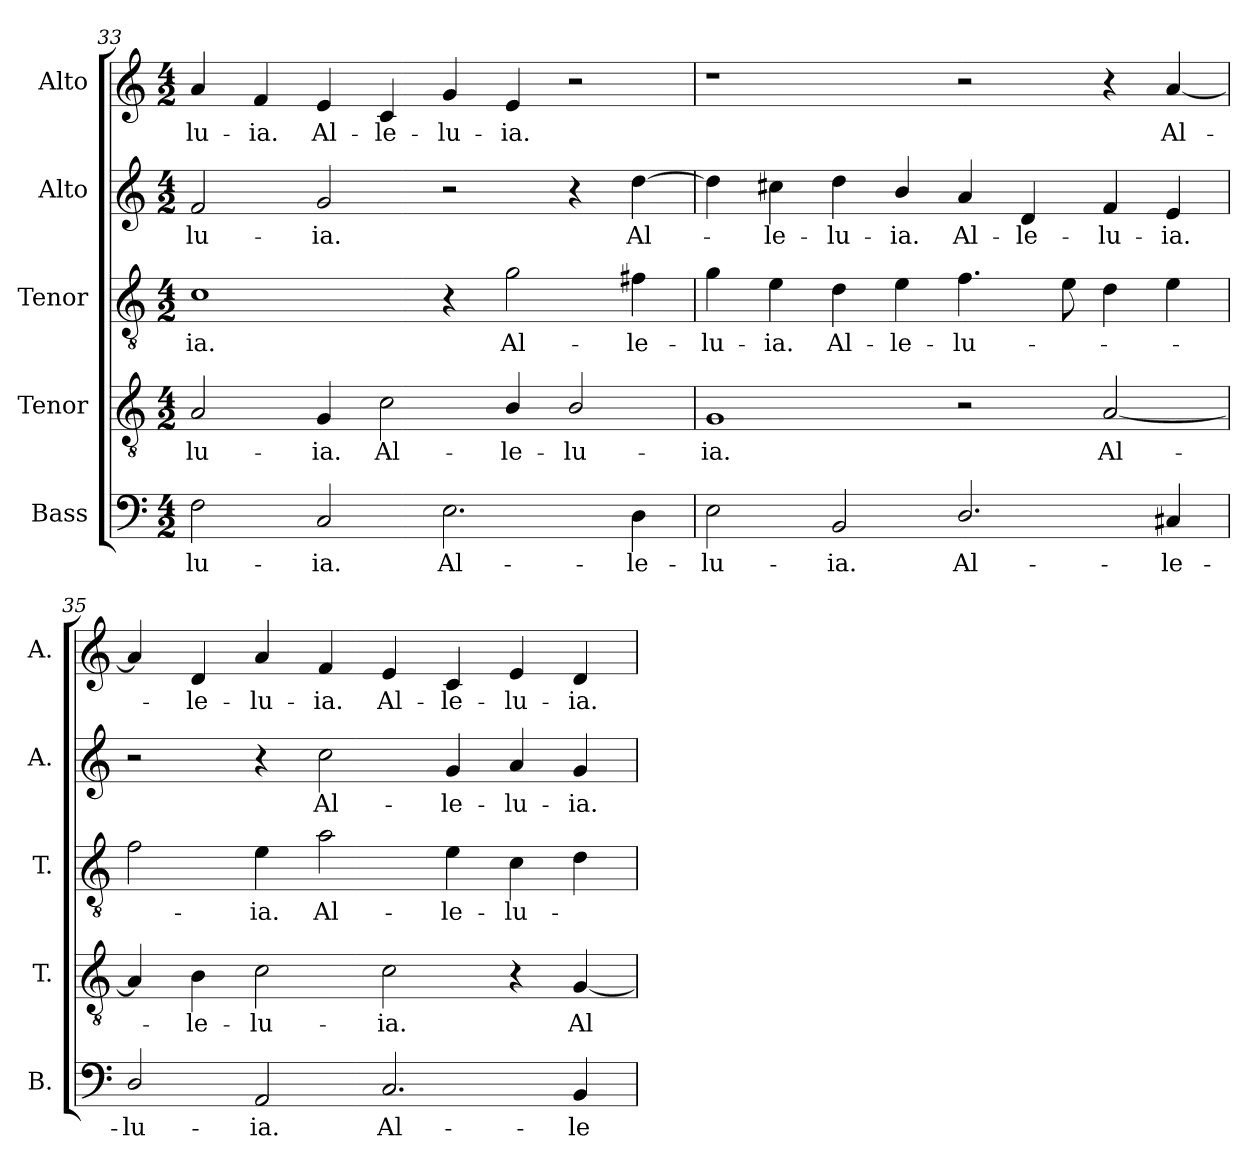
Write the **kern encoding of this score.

**kern	**text	**kern	**text	**kern	**text	**kern	**text	**kern	**text
*part5	*part5	*part4	*part4	*part3	*part3	*part2	*part2	*part1	*part1
*staff5	*staff5	*staff4	*staff4	*staff3	*staff3	*staff2	*staff2	*staff1	*staff1
*I"Bass	*	*I"Tenor	*	*I"Tenor	*	*I"Alto	*	*I"Alto	*
*I'B.	*	*I'T.	*	*I'T.	*	*I'A.	*	*I'A.	*
*clefF4	*	*clefGv2	*	*clefGv2	*	*clefG2	*	*clefG2	*
*	*	*ITrd7c12	*	*ITrd7c12	*	*	*	*	*
*k[]	*	*k[]	*	*k[]	*	*k[]	*	*k[]	*
*C:	*	*C:	*	*C:	*	*C:	*	*C:	*
*M4/2	*	*M4/2	*	*M4/2	*	*M4/2	*	*M4/2	*
=33	=33	=33	=33	=33	=33	=33	=33	=33	=33
!	!LO:LY:b:color=#000000	!	!	!	!	!	!	!	!
!	!	!	!LO:LY:b:color=#000000	!	!	!	!	!	!
!	!	!	!	!	!LO:LY:b:color=#000000	!	!	!	!
!	!	!	!	!	!	!	!LO:LY:b:color=#000000	!	!
!	!	!	!	!	!	!	!	!	!LO:LY:b:color=#000000
2Fi\	-lu-	2AAi/	-lu-	1Ci	-ia.	2fi/	-lu-	4ai/	-lu-
!	!	!	!	!	!	!	!	!	!LO:LY:b:color=#000000
.	.	.	.	.	.	.	.	4fi/	-ia.
!	!LO:LY:b:color=#000000	!	!	!	!	!	!	!	!
!	!	!	!LO:LY:b:color=#000000	!	!	!	!	!	!
!	!	!	!	!	!	!	!LO:LY:b:color=#000000	!	!
!	!	!	!	!	!	!	!	!	!LO:LY:b:color=#000000
2Ci/	-ia.	4GGi/	-ia.	.	.	2gi/	-ia.	4ei/	Al-
!	!	!	!LO:LY:b:color=#000000	!	!	!	!	!	!
!	!	!	!	!	!	!	!	!	!LO:LY:b:color=#000000
.	.	2Ci\	Al-	.	.	.	.	4ci/	-le-
!	!LO:LY:b:color=#000000	!	!	!	!	!	!	!	!
!	!	!	!	!	!	!	!	!	!LO:LY:b:color=#000000
2.Ei\	Al-	.	.	4r	.	2r	.	4gi/	-lu-
!	!	!	!LO:LY:b:color=#000000	!	!	!	!	!	!
!	!	!	!	!	!LO:LY:b:color=#000000	!	!	!	!
!	!	!	!	!	!	!	!	!	!LO:LY:b:color=#000000
.	.	4BBi/	-le-	2Gi\	Al-	.	.	4ei/	-ia.
!	!	!	!LO:LY:b:color=#000000	!	!	!	!	!	!
.	.	2BBi/	-lu-	.	.	4r	.	2r	.
!	!LO:LY:b:color=#000000	!	!	!	!	!	!	!	!
!	!	!	!	!	!LO:LY:b:color=#000000	!	!	!	!
!	!	!	!	!	!	!	!LO:LY:b:color=#000000	!	!
4Di\	-le-	.	.	4F#Xi\	-le-	[4ddi\	Al-	.	.
=34	=34	=34	=34	=34	=34	=34	=34	=34	=34
!	!LO:LY:b:color=#000000	!	!	!	!	!	!	!	!
!	!	!	!LO:LY:b:color=#000000	!	!	!	!	!	!
!	!	!	!	!	!LO:LY:b:color=#000000	!	!	!	!
2Ei\	-lu-	1GGi	-ia.	4Gi\	-lu-	4ddi\]	.	1r	.
!	!	!	!	!	!LO:LY:b:color=#000000	!	!	!	!
!	!	!	!	!	!	!	!LO:LY:b:color=#000000	!	!
.	.	.	.	4Ei\	-ia.	4cc#Xi\	-le-	.	.
!	!LO:LY:b:color=#000000	!	!	!	!	!	!	!	!
!	!	!	!	!	!LO:LY:b:color=#000000	!	!	!	!
!	!	!	!	!	!	!	!LO:LY:b:color=#000000	!	!
2BBi/	-ia.	.	.	4Di\	Al-	4ddi\	-lu-	.	.
!	!	!	!	!	!LO:LY:b:color=#000000	!	!	!	!
!	!	!	!	!	!	!	!LO:LY:b:color=#000000	!	!
.	.	.	.	4Ei\	-le-	4bi/	-ia.	.	.
!	!LO:LY:b:color=#000000	!	!	!	!	!	!	!	!
!	!	!	!	!	!LO:LY:b:color=#000000	!	!	!	!
!	!	!	!	!	!	!	!LO:LY:b:color=#000000	!	!
2.Di/	Al-	2r	.	4.Fi\	-lu-	4ai/	Al-	2r	.
!	!	!	!	!	!	!	!LO:LY:b:color=#000000	!	!
.	.	.	.	.	.	4di/	-le-	.	.
.	.	.	.	8Ei\	.	.	.	.	.
!	!	!	!LO:LY:b:color=#000000	!	!	!	!	!	!
!	!	!	!	!	!	!	!LO:LY:b:color=#000000	!	!
.	.	[2AAi/	Al-	4Di\	.	4fi/	-lu-	4r	.
!	!LO:LY:b:color=#000000	!	!	!	!	!	!	!	!
!	!	!	!	!	!	!	!LO:LY:b:color=#000000	!	!
!	!	!	!	!	!	!	!	!	!LO:LY:b:color=#000000
4C#Xi/	-le-	.	.	4Ei\	.	4ei/	-ia.	[4ai/	Al-
!!LO:PB:g=z
=35	=35	=35	=35	=35	=35	=35	=35	=35	=35
!	!LO:LY:b:color=#000000	!	!	!	!	!	!	!	!
2Di/	-lu-	4AAi/]	.	2Fi\	.	2r	.	4ai/]	.
!	!	!	!LO:LY:b:color=#000000	!	!	!	!	!	!
!	!	!	!	!	!	!	!	!	!LO:LY:b:color=#000000
.	.	4BBi\	-le-	.	.	.	.	4di/	-le-
!	!LO:LY:b:color=#000000	!	!	!	!	!	!	!	!
!	!	!	!LO:LY:b:color=#000000	!	!	!	!	!	!
!	!	!	!	!	!LO:LY:b:color=#000000	!	!	!	!
!	!	!	!	!	!	!	!	!	!LO:LY:b:color=#000000
2AAi/	-ia.	2Ci\	-lu-	4Ei\	-ia.	4r	.	4ai/	-lu-
!	!	!	!	!	!LO:LY:b:color=#000000	!	!	!	!
!	!	!	!	!	!	!	!LO:LY:b:color=#000000	!	!
!	!	!	!	!	!	!	!	!	!LO:LY:b:color=#000000
.	.	.	.	2Ai\	Al-	2cci\	Al-	4fi/	-ia.
!	!LO:LY:b:color=#000000	!	!	!	!	!	!	!	!
!	!	!	!LO:LY:b:color=#000000	!	!	!	!	!	!
!	!	!	!	!	!	!	!	!	!LO:LY:b:color=#000000
2.Ci/	Al-	2Ci\	-ia.	.	.	.	.	4ei/	Al-
!	!	!	!	!	!LO:LY:b:color=#000000	!	!	!	!
!	!	!	!	!	!	!	!LO:LY:b:color=#000000	!	!
!	!	!	!	!	!	!	!	!	!LO:LY:b:color=#000000
.	.	.	.	4Ei\	-le-	4gi/	-le-	4ci/	-le-
!	!	!	!	!	!LO:LY:b:color=#000000	!	!	!	!
!	!	!	!	!	!	!	!LO:LY:b:color=#000000	!	!
!	!	!	!	!	!	!	!	!	!LO:LY:b:color=#000000
.	.	4r	.	4Ci\	-lu-	4ai/	-lu-	4ei/	-lu-
!	!LO:LY:b:color=#000000	!	!	!	!	!	!	!	!
!	!	!	!LO:LY:b:color=#000000	!	!	!	!	!	!
!	!	!	!	!	!	!	!LO:LY:b:color=#000000	!	!
!	!	!	!	!	!	!	!	!	!LO:LY:b:color=#000000
4BBi/	-le-	[4GGi/	Al-	4Di\	.	4gi/	-ia.	4di/	-ia.
=	=	=	=	=	=	=	=	=	=
*-	*-	*-	*-	*-	*-	*-	*-	*-	*-
